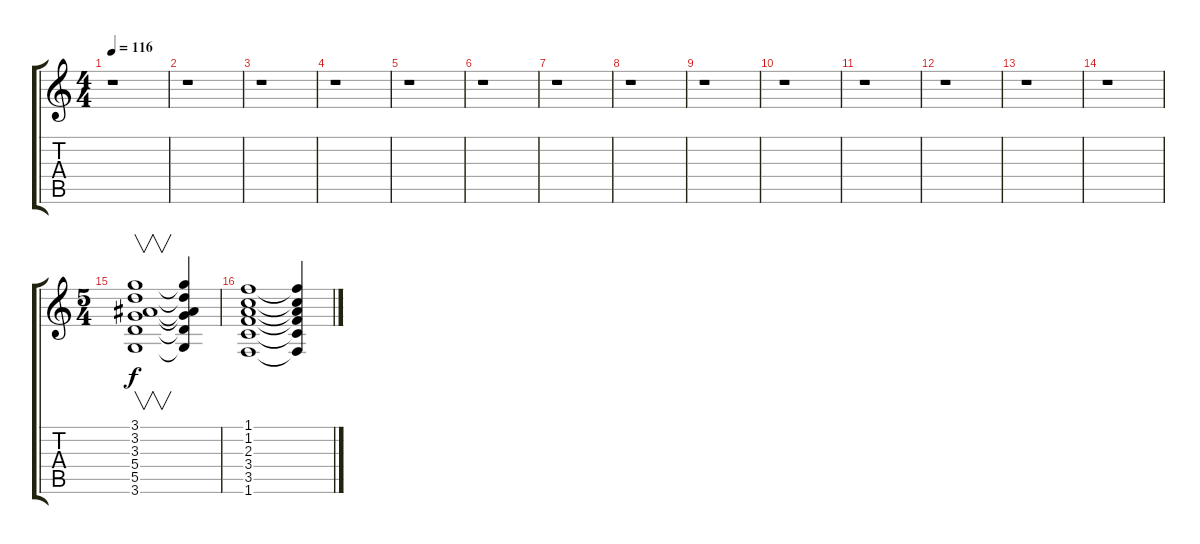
\track "" {instrument distortionguitar}
\staff {score tabs}
\tuning (E4 B3 G3 D3 A2 E2) {hide}
\ts (4 4)
\tempo 116
\clef g2
\ks c
r.1{dy f} |
r.1 |
r.1 |
r.1 |
r.1 |
r.1 |
r.1 |
r.1 |
r.1 |
r.1 |
r.1 |
r.1 |
r.1 |
r.1 |
\ts (5 4)
(3.1 3.2 3.3 5.4 5.5 3.6).1{v} (3.1{t} 3.2{t} 3.3{t} 5.4{t} 5.5{t} 3.6{t}).4 |
(1.1 1.2 2.3 3.4 3.5 1.6).1 (1.1{t} 1.2{t} 2.3{t} 3.4{t} 3.5{t} 1.6{t}).4
